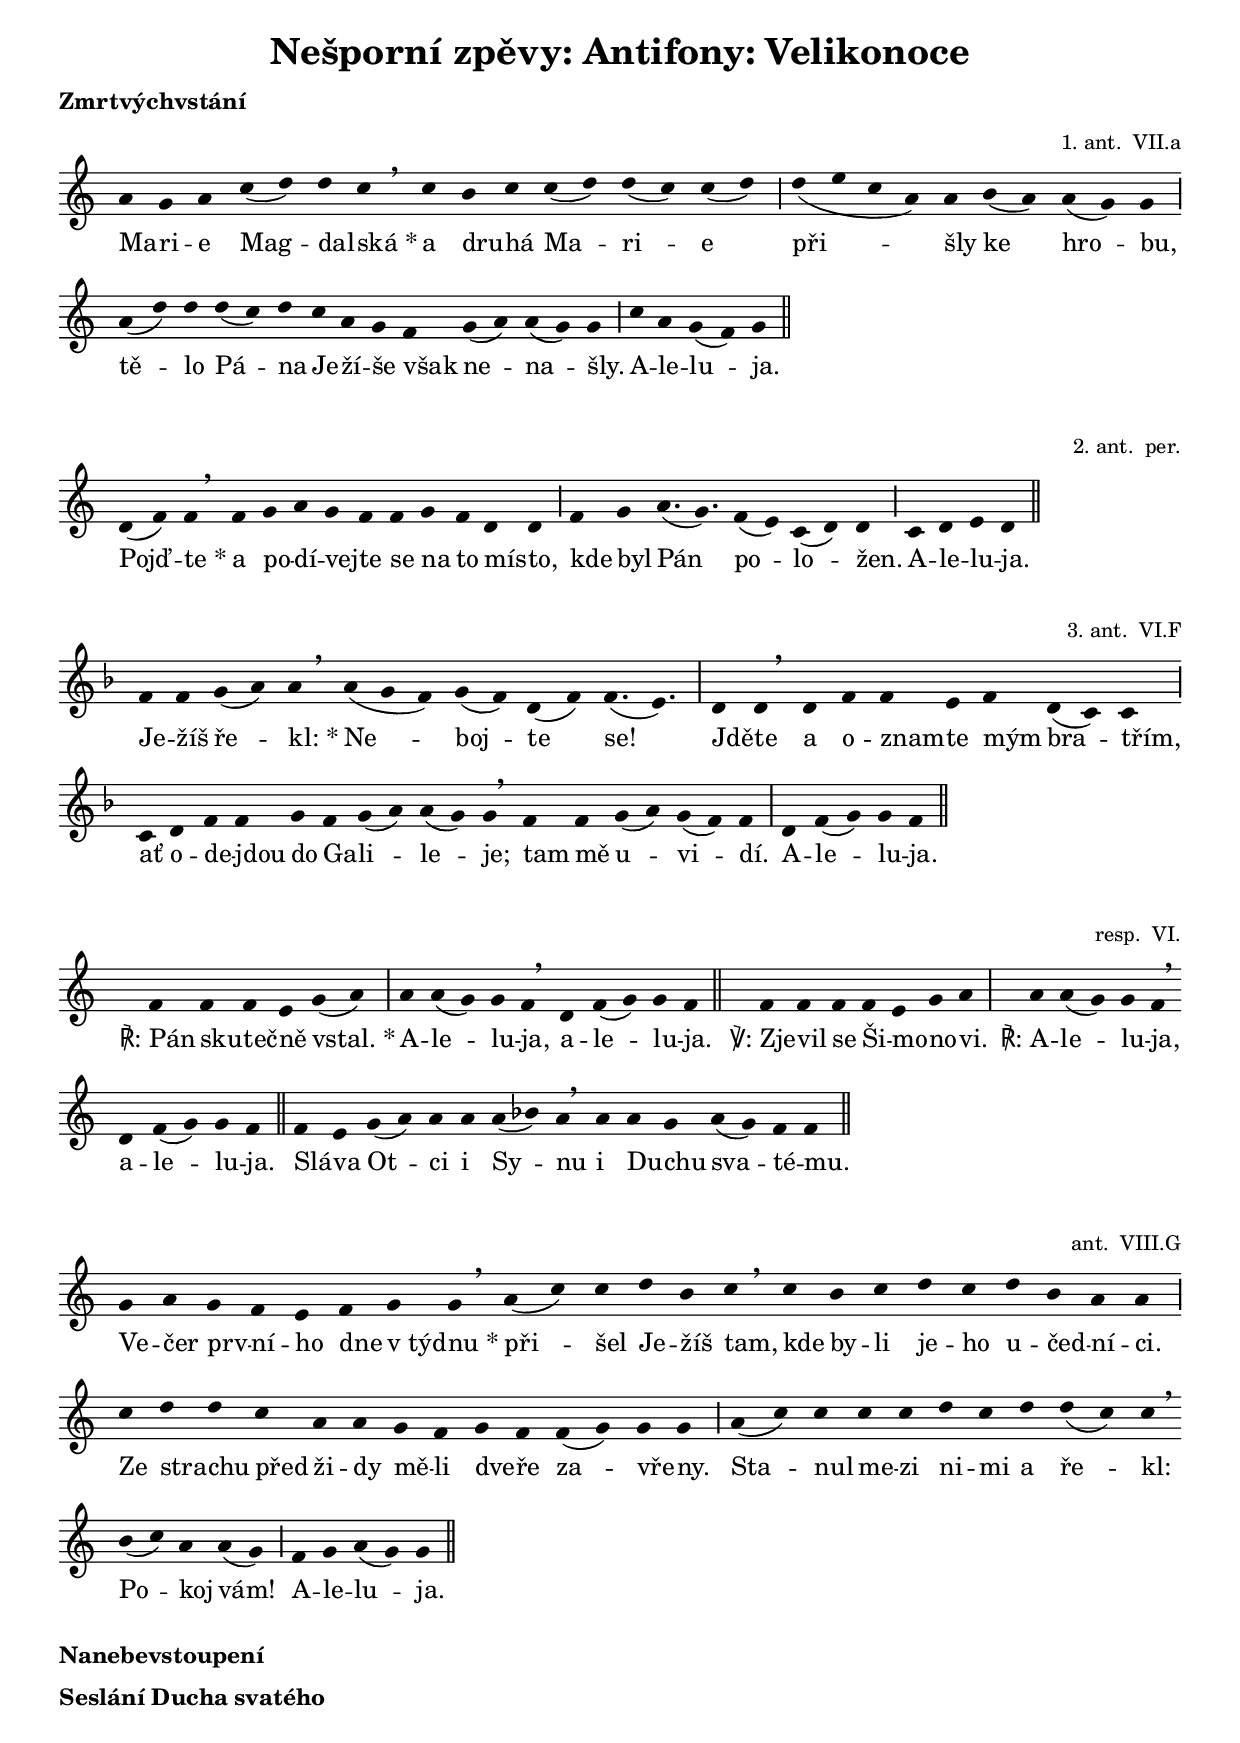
\version "2.15.37"

\header {
  title = "Nešporní zpěvy: Antifony: Velikonoce"
}

\include "spolecne_nespory.ly"
\include "../../dilyresponsorii.ly"

\markup\bold{Zmrtvýchvstání}

\score {
  \relative c'' {
    \choralniRezim
    a4 g a c( d) d c \barMin c b c c( d) d( c) c( d) \barMaior
    d( e c a) a b( a) a( g) g \barMaior
    a( d) d d( c) d c a g f g( a) a( g) g \barMaior
    c a g( f) g \barFinalis
  }
  \addlyrics {
    Ma -- ri -- e Mag -- dal -- ská_* a dru -- há Ma -- ri -- e
    při -- šly ke hro -- bu, tě -- lo Pá -- na Je -- ží -- še však ne -- na -- šly.
    A -- le -- lu -- ja.
  }
  \header {
    quid = "1. ant."
    modus = "VII"
    differentia = "a" 
    psalmus = "Žalm 110"
    id = "zmrtvychvstani-ant1"
    piece = \markup {\sestavTitulek}
  }
}

\score {
  \relative c' {
    \choralniRezim
    d4( f) f \barMin f g a g f f g f d d \barMaior
    f g a4.( g) f4( e) c( d) d \barMaior
    c d e d \barFinalis
  }
  \addlyrics {
    Pojď -- te_* a po -- dí -- vej -- te se na to mís -- to, 
    kde byl Pán po -- lo -- žen.
    A -- le -- lu -- ja.
  }
  \header {
    quid = "2. ant."
    modus = "per"
    differentia = "" 
    psalmus = "Žalm 114"
    id = "zmrtvychvstani-ant2"
    piece = \markup {\sestavTitulek}
  }
}

% ZKOPIROVANA
\score {
  \relative c' {
    \choralniRezim
    \key f \major
    f4 f g( a) a \barMin a( g f) g( f) d( f) f4.( e) \barMax
    d4 d \barMin d f f e f d( c) c \barMaior
    c d f f g f g( a) a( g) g \barMin
    f f g( a) g( f) f \barMax
    d f( g) g f \barFinalis
  }
  \addlyrics {
    Je -- žíš ře -- kl:_* Ne -- boj -- te se! 
    Jdě -- te a o -- znam -- te mým bra -- třím,
    ať o -- de -- jdou do Ga -- li -- le -- je;
    tam mě u -- vi -- dí.
    A -- le -- lu -- ja.
  }
  \header {
    quid = "3. ant."
    modus = "VI"
    differentia = "F" 
    psalmus = "Zj 19"
    id = "zmrtvychvstani-ant3"
    piece = \markup {\sestavTitulek}
  }
}

\score {
  \relative c' {
    \choralniRezim
    
    %R
    \neviditelna f
    f4 f f e g( a) \barMax
    \respVIalelujaResponsum \barFinalis
    
    %V
    \neviditelna f
    f4 f f f e g a \barMax
    \neviditelna a
    \respVIalelujaResponsum \barFinalis
    
    \respVIalelujaDoxologie \barFinalis
  }
  \addlyrics {
    \Response Pán sku -- teč -- ně vstal._*
    \textRespAleluja
    \Verse Zje -- vil se Ši -- mo -- no -- vi.
    \Response \textRespAleluja
    \textRespDoxologie
  }
  \header {
    quid = "resp."
    modus = "VI"
    id = "zmrtvychvstani-resp"
  }
}

\score {
    \relative c'' {
      \choralniRezim
      g4 a g f e f g g \barMin
      a( c) c d b c \barMin c b c d c d b a a \barMaior
      c d d c a a g f g f f( g) g g \barMaior
      a( c) c c c d c d d( c) c \barMin
      b( c) a a( g) \barMaior
      f g a( g) g \barFinalis
    }
    \addlyrics {
      Ve -- čer prv -- ní -- ho dne v_týd -- nu_*
      při -- šel Je -- žíš tam,
      kde by -- li je -- ho u -- čed -- ní -- ci.
      Ze stra -- chu před ži -- dy mě -- li dve -- ře za -- vře -- ny.
      
      Sta -- nul me -- zi ni -- mi a ře -- kl:
      Po -- koj vám!
      
      A -- le -- lu -- ja.
    }
    \header {
      quid = "ant."
      quidbreve = "ant."
      modus = "VIII"
      differentia = "G" 
      psalmus = ""
      id = "zmrtvychvstani-antmag"
      piece = \markup {\sestavTitulekBezZalmu}
    }
  }
  
\markup\bold{Nanebevstoupení}

\markup\bold{Seslání Ducha svatého}

